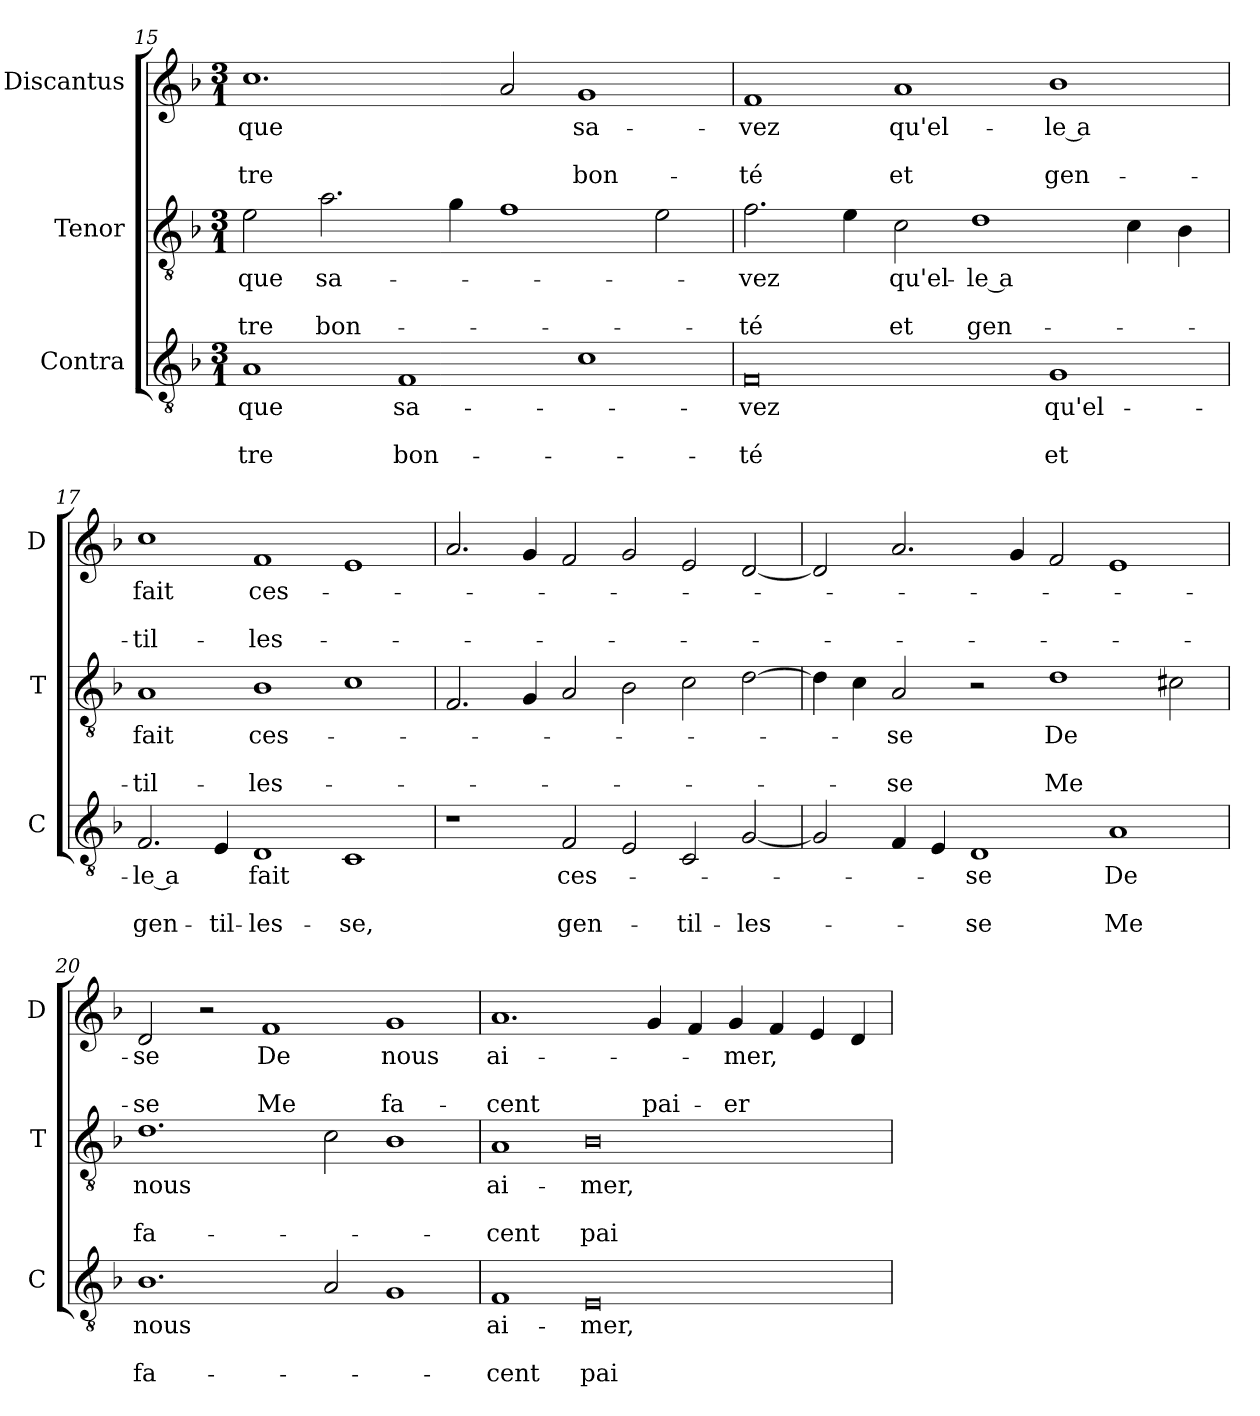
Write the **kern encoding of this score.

**kern	**text	**text	**text	**kern	**text	**text	**text	**kern	**text	**text	**text
*part3	*part3	*part3	*part3	*part2	*part2	*part2	*part2	*part1	*part1	*part1	*part1
*staff3	*staff3	*staff3	*staff3	*staff2	*staff2	*staff2	*staff2	*staff1	*staff1	*staff1	*staff1
*I"Contra	*	*	*	*I"Tenor	*	*	*	*I"Discantus	*	*	*
*I'C	*	*	*	*I'T	*	*	*	*I'D	*	*	*
*clefGv2	*	*	*	*clefGv2	*	*	*	*clefG2	*	*	*
*k[b-]	*	*	*	*k[b-]	*	*	*	*k[b-]	*	*	*
*M3/1	*	*	*	*M3/1	*	*	*	*M3/1	*	*	*
=15	=15	=15	=15	=15	=15	=15	=15	=15	=15	=15	=15
1A	que	.	-tre	2e	que	.	-tre	1.cc	que	.	-tre
.	.	.	.	2.a	sa-	.	bon-	.	.	.	.
1F	sa-	.	bon-	.	.	.	.	.	.	.	.
.	.	.	.	4g	.	.	.	.	.	.	.
.	.	.	.	1f	.	.	.	2a	.	.	.
1c	.	.	.	.	.	.	.	1g	sa-	.	bon-
.	.	.	.	2e	.	.	.	.	.	.	.
=16	=16	=16	=16	=16	=16	=16	=16	=16	=16	=16	=16
0F	-vez	.	-té	2.f	-vez	.	-té	1f	-vez	.	-té
.	.	.	.	4e	.	.	.	.	.	.	.
.	.	.	.	2c	qu'el-	.	et	1a	qu'el-	.	et
.	.	.	.	1d	-le a	.	gen-	.	.	.	.
1G	qu'el-	.	et	.	.	.	.	1b-	-le a	.	gen-
.	.	.	.	4c	.	.	.	.	.	.	.
.	.	.	.	4B-	.	.	.	.	.	.	.
=17	=17	=17	=17	=17	=17	=17	=17	=17	=17	=17	=17
2.F	-le a	.	gen-	1A	fait	.	-til-	1cc	fait	.	-til-
4E	.	.	-til-	.	.	.	.	.	.	.	.
1D	fait	.	-les-	1B-	ces-	.	-les-	1f	ces-	.	-les-
1C	.	.	-se,	1c	.	.	.	1e	.	.	.
=18	=18	=18	=18	=18	=18	=18	=18	=18	=18	=18	=18
1r	.	.	.	2.F	.	.	.	2.a	.	.	.
.	.	.	.	4G	.	.	.	4g	.	.	.
2F	ces-	.	gen-	2A	.	.	.	2f	.	.	.
2E	.	.	.	2B-	.	.	.	2g	.	.	.
2C	.	.	-til-	2c	.	.	.	2e	.	.	.
[2G	.	.	-les-	[2d	.	.	.	[2d	.	.	.
=19	=19	=19	=19	=19	=19	=19	=19	=19	=19	=19	=19
2G]	.	.	.	4d]	.	.	.	2d]	.	.	.
.	.	.	.	4c	.	.	.	.	.	.	.
4F	.	.	.	2A	-se	.	-se	2.a	.	.	.
4E	.	.	.	.	.	.	.	.	.	.	.
1D	-se	.	-se	2r	.	.	.	.	.	.	.
.	.	.	.	.	.	.	.	4g	.	.	.
.	.	.	.	1d	De	.	Me	2f	.	.	.
1A	De	.	Me	.	.	.	.	1e	.	.	.
.	.	.	.	2c#X	.	.	.	.	.	.	.
=20	=20	=20	=20	=20	=20	=20	=20	=20	=20	=20	=20
1.B-	nous	.	fa-	1.d	nous	.	fa-	2d	-se	.	-se
.	.	.	.	.	.	.	.	2r	.	.	.
.	.	.	.	.	.	.	.	1f	De	.	Me
2A	.	.	.	2c	.	.	.	.	.	.	.
1G	.	.	.	1B-	.	.	.	1g	nous	.	fa-
=21	=21	=21	=21	=21	=21	=21	=21	=21	=21	=21	=21
1F	ai-	.	-cent	1A	ai-	.	-cent	1.a	ai-	.	-cent
0E	-mer,	.	pai-	0B-	-mer,	.	pai-	.	.	.	.
.	.	.	.	.	.	.	.	4g	.	.	pai-
.	.	.	.	.	.	.	.	4f	.	.	.
.	.	.	.	.	.	.	.	4g	-mer,	.	-er
.	.	.	.	.	.	.	.	4f	.	.	.
.	.	.	.	.	.	.	.	4e	.	.	.
.	.	.	.	.	.	.	.	4d	.	.	.
=	=	=	=	=	=	=	=	=	=	=	=
*-	*-	*-	*-	*-	*-	*-	*-	*-	*-	*-	*-
